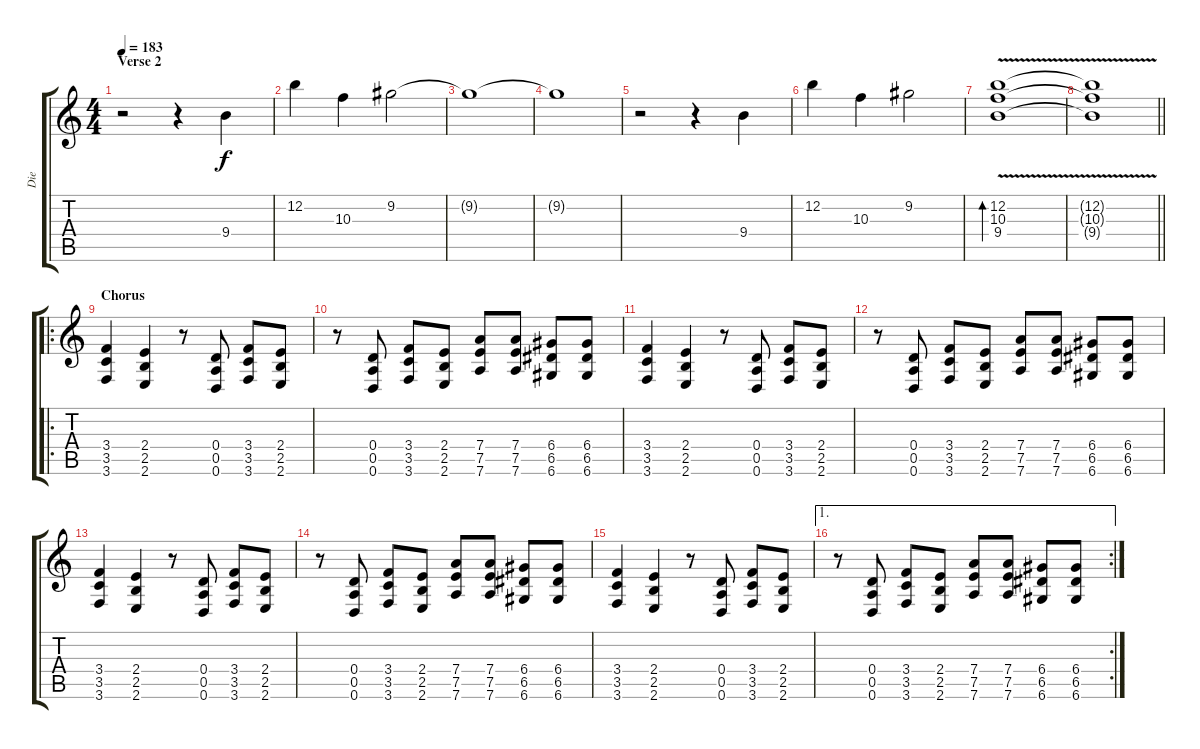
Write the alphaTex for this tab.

\track ("Die" "Die") {instrument distortionguitar}
\staff {score tabs}
\tuning (E4 B3 G3 D3 A2 D2) {hide}
\ts (4 4)
\section ("" "Verse 2")
\tempo 183
\clef g2
\ks c
r.2{dy f} r.4 9.4.4 |
12.2.4 10.3.4 9.2.2 |
9.2{t}.1 |
9.2{t}.1 |
r.2 r.4 9.4.4 |
12.2.4 10.3.4 9.2.2 |
(12.2 10.3 9.4{v}).1{bd 480} |
\barLineRight lightlight
(12.2{t} 10.3{t} 9.4{t}).1 |
\ro
\section ("" "Chorus")
(3.4 3.5 3.6).4{instrument distortionguitar} (2.4 2.5 2.6).4 r.8 (0.4 0.5 0.6).8 (3.4 3.5 3.6).8 (2.4 2.5 2.6).8 |
r.8 (0.4 0.5 0.6).8 (3.4 3.5 3.6).8 (2.4 2.5 2.6).8 (7.4 7.5 7.6).8 (7.4 7.5 7.6).8 (6.4 6.5 6.6).8 (6.4 6.5 6.6).8 |
(3.4 3.5 3.6).4{instrument distortionguitar} (2.4 2.5 2.6).4 r.8 (0.4 0.5 0.6).8 (3.4 3.5 3.6).8 (2.4 2.5 2.6).8 |
r.8 (0.4 0.5 0.6).8 (3.4 3.5 3.6).8 (2.4 2.5 2.6).8 (7.4 7.5 7.6).8 (7.4 7.5 7.6).8 (6.4 6.5 6.6).8 (6.4 6.5 6.6).8 |
(3.4 3.5 3.6).4{instrument distortionguitar} (2.4 2.5 2.6).4 r.8 (0.4 0.5 0.6).8 (3.4 3.5 3.6).8 (2.4 2.5 2.6).8 |
r.8 (0.4 0.5 0.6).8 (3.4 3.5 3.6).8 (2.4 2.5 2.6).8 (7.4 7.5 7.6).8 (7.4 7.5 7.6).8 (6.4 6.5 6.6).8 (6.4 6.5 6.6).8 |
(3.4 3.5 3.6).4{instrument distortionguitar} (2.4 2.5 2.6).4 r.8 (0.4 0.5 0.6).8 (3.4 3.5 3.6).8 (2.4 2.5 2.6).8 |
\ae 1
\rc 2
r.8 (0.4 0.5 0.6).8 (3.4 3.5 3.6).8 (2.4 2.5 2.6).8 (7.4 7.5 7.6).8 (7.4 7.5 7.6).8 (6.4 6.5 6.6).8 (6.4 6.5 6.6).8
